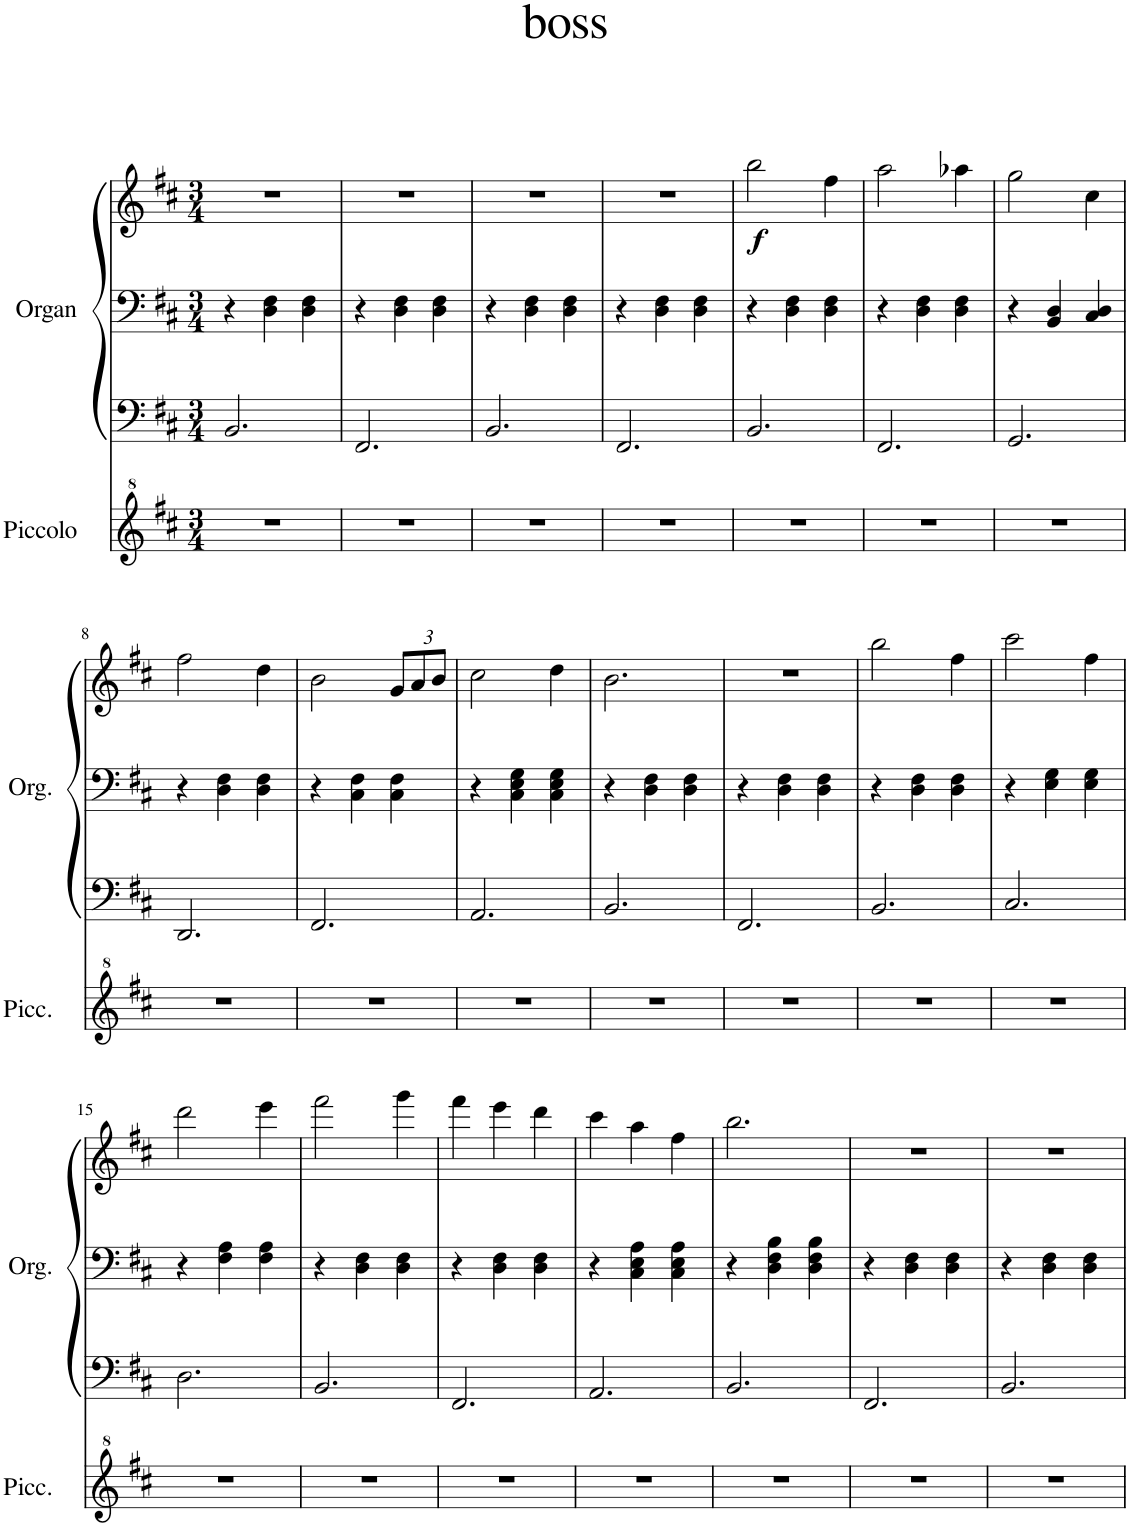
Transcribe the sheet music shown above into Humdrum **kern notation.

**kern	**kern	**kern	**kern	**dynam
*part2	*part1	*part1	*part1	*part1
*staff4	*staff3	*staff2	*staff1	*staff1/2/3
*I"Piccolo	*I"Organ	*	*	*
*I'Picc.	*I'Org.	*	*	*
*clefG^2	*clefF4	*clefF4	*clefG2	*
*k[f#c#]	*k[f#c#]	*k[f#c#]	*k[f#c#]	*
*M3/4	*M3/4	*M3/4	*M3/4	*
=1	=1	=1	=1	=1
2.r	2.BB/	4r	2.r	.
.	.	4D\ 4F#\	.	.
.	.	4D\ 4F#\	.	.
=2	=2	=2	=2	=2
2.r	2.FF#/	4r	2.r	.
.	.	4D\ 4F#\	.	.
.	.	4D\ 4F#\	.	.
=3	=3	=3	=3	=3
2.r	2.BB/	4r	2.r	.
.	.	4D\ 4F#\	.	.
.	.	4D\ 4F#\	.	.
=4	=4	=4	=4	=4
2.r	2.FF#/	4r	2.r	.
.	.	4D\ 4F#\	.	.
.	.	4D\ 4F#\	.	.
=5	=5	=5	=5	=5
!	!	!	!	!LO:DY:b
2.r	2.BB/	4r	2bb\	f
.	.	4D\ 4F#\	.	.
.	.	4D\ 4F#\	4ff#\	.
=6	=6	=6	=6	=6
2.r	2.FF#/	4r	2aa\	.
.	.	4D\ 4F#\	.	.
.	.	4D\ 4F#\	4aa-X\	.
=7	=7	=7	=7	=7
2.r	2.GG/	4r	2gg\	.
.	.	4BB/ 4D/	.	.
.	.	4C#/ 4D/	4cc#\	.
!!LO:LB:g=z
=8	=8	=8	=8	=8
2.r	2.DD/	4r	2ff#\	.
.	.	4D\ 4F#\	.	.
.	.	4D\ 4F#\	4dd\	.
=9	=9	=9	=9	=9
2.r	2.FF#/	4r	2b\	.
.	.	4C#\ 4F#\	.	.
*	*	*	*Xbrackettup	*
.	.	4C#\ 4F#\	12g/L	.
.	.	.	12a/	.
.	.	.	12b/J	.
=10	=10	=10	=10	=10
2.r	2.AA/	4r	2cc#\	.
.	.	4C#\ 4E\ 4G\	.	.
.	.	4C#\ 4E\ 4G\	4dd\	.
=11	=11	=11	=11	=11
2.r	2.BB/	4r	2.b\	.
.	.	4D\ 4F#\	.	.
.	.	4D\ 4F#\	.	.
=12	=12	=12	=12	=12
2.r	2.FF#/	4r	2.r	.
.	.	4D\ 4F#\	.	.
.	.	4D\ 4F#\	.	.
=13	=13	=13	=13	=13
2.r	2.BB/	4r	2bb\	.
.	.	4D\ 4F#\	.	.
.	.	4D\ 4F#\	4ff#\	.
=14	=14	=14	=14	=14
2.r	2.C#/	4r	2ccc#\	.
.	.	4E\ 4G\	.	.
.	.	4E\ 4G\	4ff#\	.
!!LO:LB:g=z
=15	=15	=15	=15	=15
2.r	2.D\	4r	2ddd\	.
.	.	4F#\ 4A\	.	.
.	.	4F#\ 4A\	4eee\	.
=16	=16	=16	=16	=16
2.r	2.BB/	4r	2fff#\	.
.	.	4D\ 4F#\	.	.
.	.	4D\ 4F#\	4ggg\	.
=17	=17	=17	=17	=17
2.r	2.FF#/	4r	4fff#\	.
.	.	4D\ 4F#\	4eee\	.
.	.	4D\ 4F#\	4ddd\	.
=18	=18	=18	=18	=18
2.r	2.AA/	4r	4ccc#\	.
.	.	4C#\ 4E\ 4A\	4aa\	.
.	.	4C#\ 4E\ 4A\	4ff#\	.
=19	=19	=19	=19	=19
2.r	2.BB/	4r	2.bb\	.
.	.	4D\ 4F#\ 4B\	.	.
.	.	4D\ 4F#\ 4B\	.	.
=20	=20	=20	=20	=20
2.r	2.FF#/	4r	2.r	.
.	.	4D\ 4F#\	.	.
.	.	4D\ 4F#\	.	.
=21	=21	=21	=21	=21
2.r	2.BB/	4r	2.r	.
.	.	4D\ 4F#\	.	.
.	.	4D\ 4F#\	.	.
=	=	=	=	=
*-	*-	*-	*-	*-
